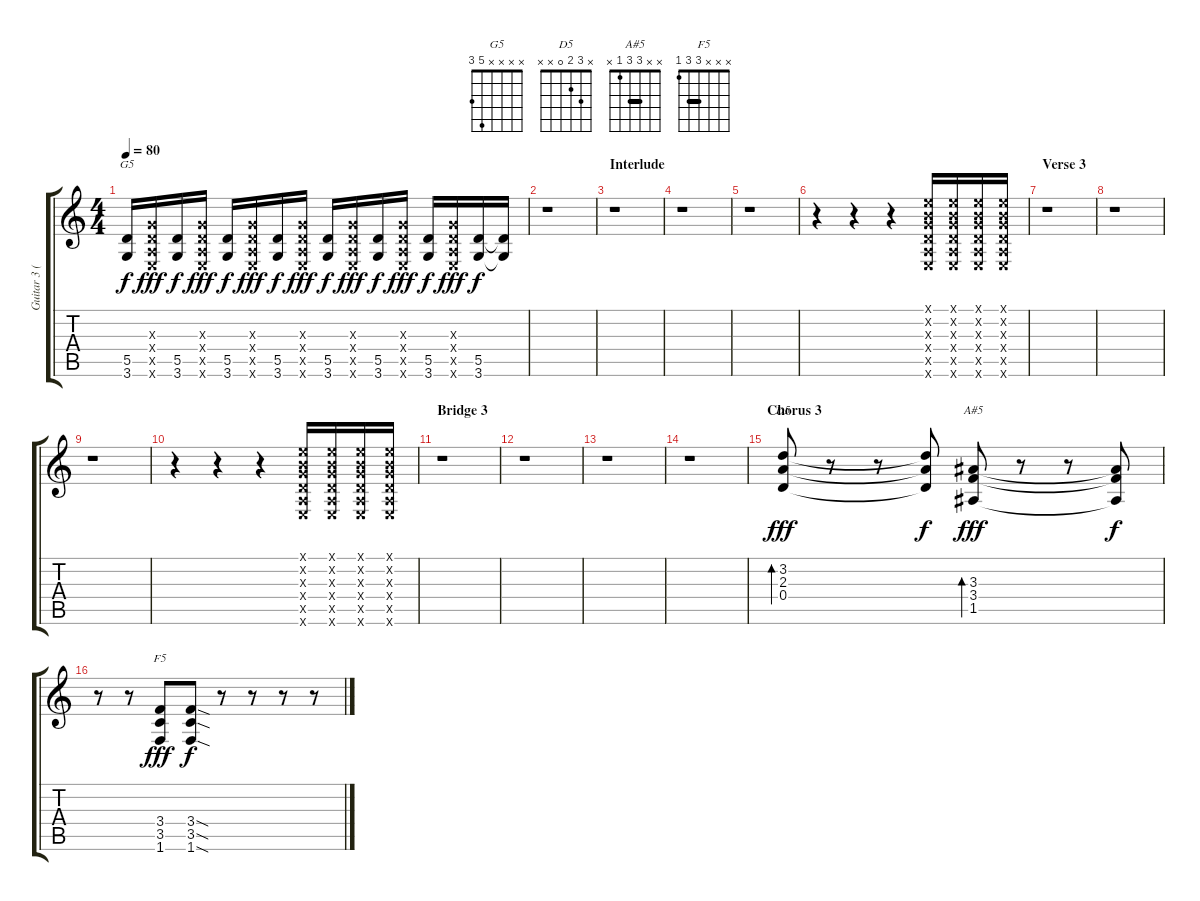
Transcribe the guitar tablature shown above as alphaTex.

\track ("Guitar 3 (Evan Taubenfield)" "Guitar 3 (") {instrument overdrivenguitar}
\staff {score tabs}
\tuning (E4 B3 G3 D3 A2 E2) {hide}
\chord ("G5" x x x x 5 3)
\chord ("D5" x 3 2 0 x x)
\chord ("A#5" x x 3 3 1 x) {barre 3}
\chord ("F5" x x x 3 3 1) {barre 3}
\ts (4 4)
\tempo 80
\clef g2
\ks c
(5.5 3.6).16{ch "G5" dy f volume 10 instrument overdrivenguitar} (0.3{x} 0.4{x} 0.5{x} 0.6{x}).16{dy fff} (5.5 3.6).16{dy f} (0.3{x} 0.4{x} 0.5{x} 0.6{x}).16{dy fff} (5.5 3.6).16{dy f} (0.3{x} 0.4{x} 0.5{x} 0.6{x}).16{dy fff} (5.5 3.6).16{dy f} (0.3{x} 0.4{x} 0.5{x} 0.6{x}).16{dy fff} (5.5 3.6).16{dy f} (0.3{x} 0.4{x} 0.5{x} 0.6{x}).16{dy fff} (5.5 3.6).16{dy f} (0.3{x} 0.4{x} 0.5{x} 0.6{x}).16{dy fff} (5.5 3.6).16{dy f} (0.3{x} 0.4{x} 0.5{x} 0.6{x}).16{dy fff} (5.5 3.6).16{dy f} (5.5{t} 3.6{t}).16 |
r.1 |
\section ("" "Interlude")
r.1 |
r.1 |
r.1 |
r.4 r.4 r.4 (0.1{x} 0.2{x} 0.3{x} 0.4{x} 0.5{x} 0.6{x}).16{volume 16} (0.1{x} 0.2{x} 0.3{x} 0.4{x} 0.5{x} 0.6{x}).16 (0.1{x} 0.2{x} 0.3{x} 0.4{x} 0.5{x} 0.6{x}).16 (0.1{x} 0.2{x} 0.3{x} 0.4{x} 0.5{x} 0.6{x}).16 |
\section ("" "Verse 3")
r.1 |
r.1 |
r.1 |
r.4 r.4 r.4 (0.1{x} 0.2{x} 0.3{x} 0.4{x} 0.5{x} 0.6{x}).16{volume 16} (0.1{x} 0.2{x} 0.3{x} 0.4{x} 0.5{x} 0.6{x}).16 (0.1{x} 0.2{x} 0.3{x} 0.4{x} 0.5{x} 0.6{x}).16 (0.1{x} 0.2{x} 0.3{x} 0.4{x} 0.5{x} 0.6{x}).16 |
\section ("" "Bridge 3")
r.1 |
r.1 |
r.1 |
r.1 |
\section ("" "Chorus 3")
(3.2 2.3 0.4).8{bd 240 ch "D5" dy fff volume 7 instrument overdrivenguitar} r.8 r.8 (3.2{t} 2.3{t} 0.4{t}).8{dy f} (3.3 3.4 1.5).8{bd 240 ch "A#5" dy fff} r.8 r.8 (3.3{t} 3.4{t} 1.5{t}).8{dy f} |
r.8 r.8 (3.4 3.5 1.6).8{ch "F5" dy fff volume 16} (3.4{sod} 3.5{sod} 1.6{sod}).8{dy f} r.8 r.8 r.8 r.8
